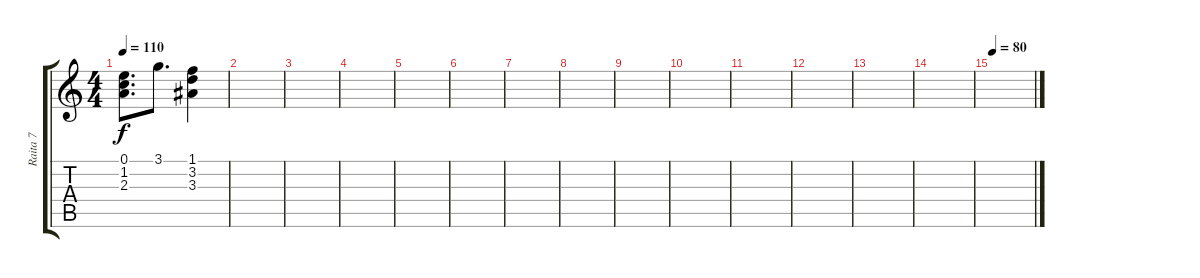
\track ("Raita 7" "Raita 7") {instrument acousticguitarsteel}
\staff {score tabs}
\tuning (E4 B3 G3 D3 A2 E2) {hide}
\ts (4 4)
\tempo 110
\clef g2
\ks c
(0.1 1.2 2.3).8{d dy f} 3.1.8{d} (1.1 3.2 3.3).4 |
|
|
|
|
|
|
|
|
|
|
|
|
|
\tempo 80
